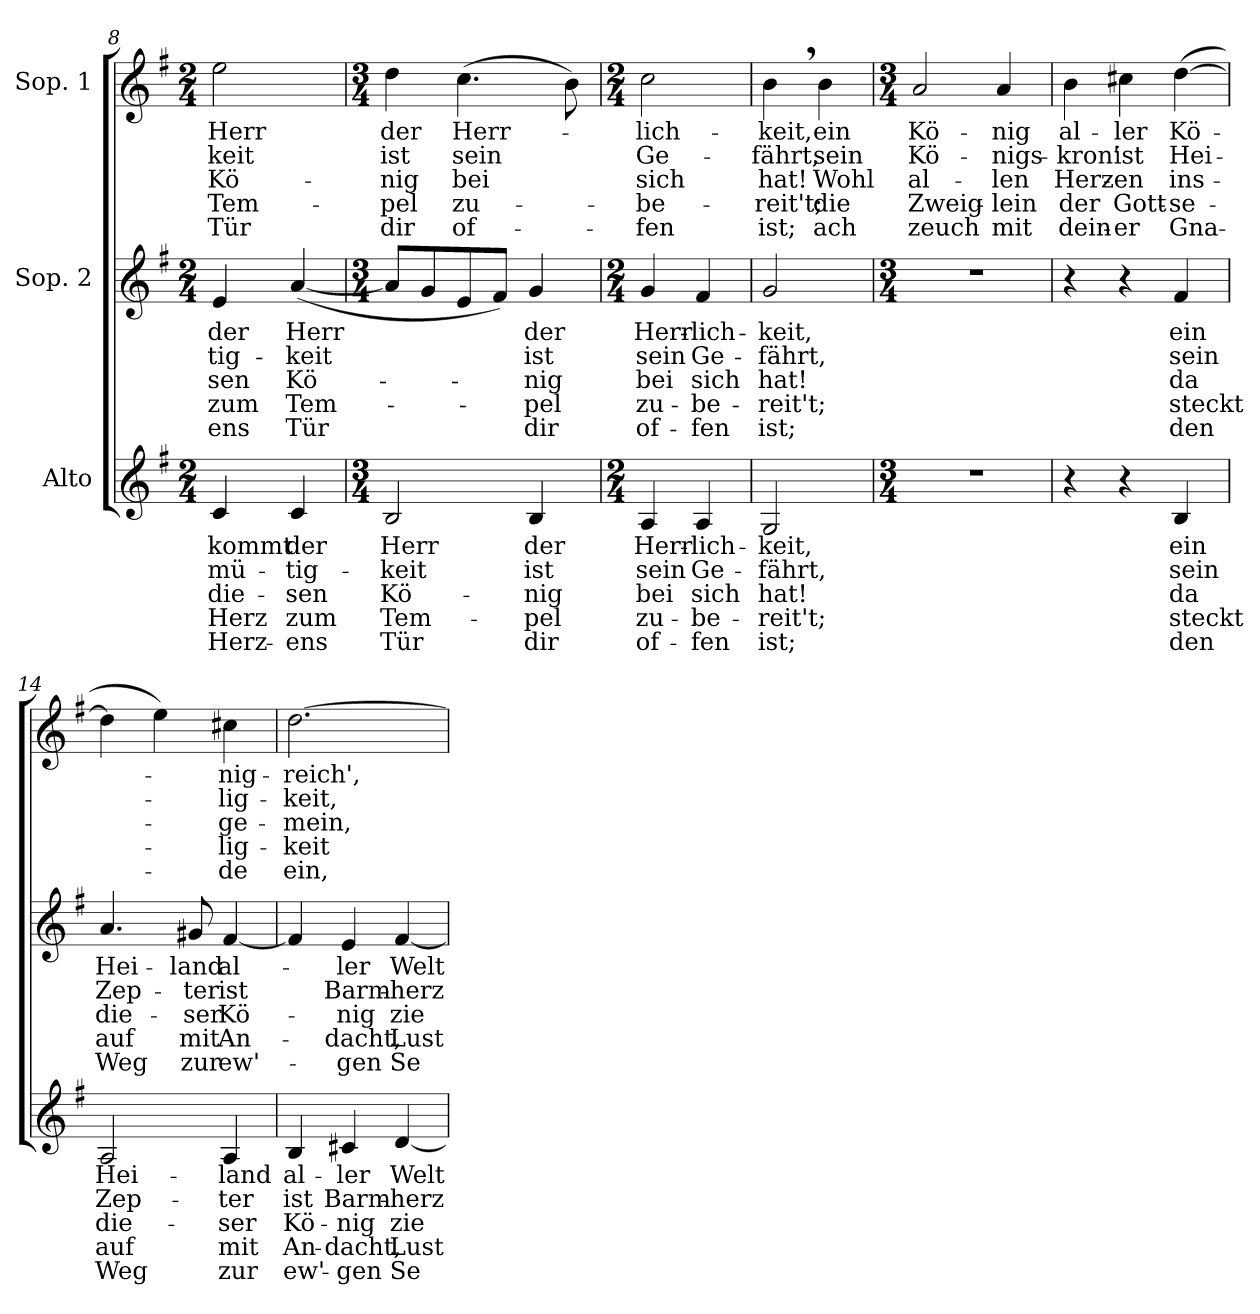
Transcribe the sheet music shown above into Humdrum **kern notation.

**kern	**text	**text	**text	**text	**text	**kern	**text	**text	**text	**text	**text	**kern	**text	**text	**text	**text	**text
*part3	*part3	*part3	*part3	*part3	*part3	*part2	*part2	*part2	*part2	*part2	*part2	*part1	*part1	*part1	*part1	*part1	*part1
*staff3	*staff3	*staff3	*staff3	*staff3	*staff3	*staff2	*staff2	*staff2	*staff2	*staff2	*staff2	*staff1	*staff1	*staff1	*staff1	*staff1	*staff1
*I"Alto	*	*	*	*	*	*I"Sop. 2	*	*	*	*	*	*I"Sop. 1	*	*	*	*	*
*clefG2	*	*	*	*	*	*clefG2	*	*	*	*	*	*clefG2	*	*	*	*	*
*k[f#]	*	*	*	*	*	*k[f#]	*	*	*	*	*	*k[f#]	*	*	*	*	*
*G:	*	*	*	*	*	*G:	*	*	*	*	*	*G:	*	*	*	*	*
*M2/4	*	*	*	*	*	*M2/4	*	*	*	*	*	*M2/4	*	*	*	*	*
=8	=8	=8	=8	=8	=8	=8	=8	=8	=8	=8	=8	=8	=8	=8	=8	=8	=8
!	!LO:LY:b	!LO:LY:b	!LO:LY:b	!LO:LY:b	!LO:LY:b	!	!	!	!	!	!	!	!	!	!	!	!
!	!	!	!	!	!	!	!LO:LY:b	!LO:LY:b	!LO:LY:b	!LO:LY:b	!LO:LY:b	!	!	!	!	!	!
!	!	!	!	!	!	!	!	!	!	!	!	!	!LO:LY:b	!LO:LY:b	!LO:LY:b	!LO:LY:b	!LO:LY:b
4c/	kommt	-mü-	die-	Herz	Herz-	4e/	der	-tig-	-sen	zum	-ens	2ee\	Herr	-keit	Kö-	Tem-	Tür
!	!LO:LY:b	!LO:LY:b	!LO:LY:b	!LO:LY:b	!LO:LY:b	!	!	!	!	!	!	!	!	!	!	!	!
!	!	!	!	!	!	!	!LO:LY:b	!LO:LY:b	!LO:LY:b	!LO:LY:b	!LO:LY:b	!	!	!	!	!	!
4c/	der	-tig-	-sen	zum	-ens	(<[4a/	Herr	-keit	Kö-	Tem-	Tür	.	.	.	.	.	.
=9	=9	=9	=9	=9	=9	=9	=9	=9	=9	=9	=9	=9	=9	=9	=9	=9	=9
*M3/4	*	*	*	*	*	*M3/4	*	*	*	*	*	*M3/4	*	*	*	*	*
!	!LO:LY:b	!LO:LY:b	!LO:LY:b	!LO:LY:b	!LO:LY:b	!	!	!	!	!	!	!	!	!	!	!	!
!	!	!	!	!	!	!	!	!	!	!	!	!	!LO:LY:b	!LO:LY:b	!LO:LY:b	!LO:LY:b	!LO:LY:b
2B/	Herr	-keit	Kö-	Tem-	Tür	8a/L]	.	.	.	.	.	4dd\	der	ist	-nig	-pel	dir
.	.	.	.	.	.	8g/	.	.	.	.	.	.	.	.	.	.	.
!	!	!	!	!	!	!	!	!	!	!	!	!	!LO:LY:b	!LO:LY:b	!LO:LY:b	!LO:LY:b	!LO:LY:b
.	.	.	.	.	.	8e/	.	.	.	.	.	(>4.cc\	Herr-	sein	bei	zu-	of-
.	.	.	.	.	.	8f#/J)	.	.	.	.	.	.	.	.	.	.	.
!	!LO:LY:b	!LO:LY:b	!LO:LY:b	!LO:LY:b	!LO:LY:b	!	!	!	!	!	!	!	!	!	!	!	!
!	!	!	!	!	!	!	!LO:LY:b	!LO:LY:b	!LO:LY:b	!LO:LY:b	!LO:LY:b	!	!	!	!	!	!
4B/	der	ist	-nig	-pel	dir	4g/	der	ist	-nig	-pel	dir	.	.	.	.	.	.
.	.	.	.	.	.	.	.	.	.	.	.	8b\)	.	.	.	.	.
!!LO:PB:g=z
=10	=10	=10	=10	=10	=10	=10	=10	=10	=10	=10	=10	=10	=10	=10	=10	=10	=10
*M2/4	*	*	*	*	*	*M2/4	*	*	*	*	*	*M2/4	*	*	*	*	*
!	!LO:LY:b	!LO:LY:b	!LO:LY:b	!LO:LY:b	!LO:LY:b	!	!	!	!	!	!	!	!	!	!	!	!
!	!	!	!	!	!	!	!LO:LY:b	!LO:LY:b	!LO:LY:b	!LO:LY:b	!LO:LY:b	!	!	!	!	!	!
!	!	!	!	!	!	!	!	!	!	!	!	!	!LO:LY:b	!LO:LY:b	!LO:LY:b	!LO:LY:b	!LO:LY:b
4A/	Herr-	sein	bei	zu-	of-	4g/	Herr-	sein	bei	zu-	of-	2cc\	-lich-	Ge-	sich	-be-	-fen
!	!LO:LY:b	!LO:LY:b	!LO:LY:b	!LO:LY:b	!LO:LY:b	!	!	!	!	!	!	!	!	!	!	!	!
!	!	!	!	!	!	!	!LO:LY:b	!LO:LY:b	!LO:LY:b	!LO:LY:b	!LO:LY:b	!	!	!	!	!	!
4A/	-lich-	Ge-	sich	-be-	-fen	4f#/	-lich-	Ge-	sich	-be-	-fen	.	.	.	.	.	.
=11	=11	=11	=11	=11	=11	=11	=11	=11	=11	=11	=11	=11	=11	=11	=11	=11	=11
!	!LO:LY:b	!LO:LY:b	!LO:LY:b	!LO:LY:b	!LO:LY:b	!	!	!	!	!	!	!	!	!	!	!	!
!	!	!	!	!	!	!	!LO:LY:b	!LO:LY:b	!LO:LY:b	!LO:LY:b	!LO:LY:b	!	!	!	!	!	!
!	!	!	!	!	!	!	!	!	!	!	!	!	!LO:LY:b	!LO:LY:b	!LO:LY:b	!LO:LY:b	!LO:LY:b
2G/	-keit,	-fährt,	hat!	-reit't;	ist;	2g/	-keit,	-fährt,	hat!	-reit't;	ist;	4b,>\	-keit,	-fährt,	hat!	-reit't;	ist;
!	!	!	!	!	!	!	!	!	!	!	!	!	!LO:LY:b	!LO:LY:b	!LO:LY:b	!LO:LY:b	!LO:LY:b
.	.	.	.	.	.	.	.	.	.	.	.	4b\	ein	sein	Wohl	die	ach
=12	=12	=12	=12	=12	=12	=12	=12	=12	=12	=12	=12	=12	=12	=12	=12	=12	=12
*M3/4	*	*	*	*	*	*M3/4	*	*	*	*	*	*M3/4	*	*	*	*	*
!	!	!	!	!	!	!	!	!	!	!	!	!	!LO:LY:b	!LO:LY:b	!LO:LY:b	!LO:LY:b	!LO:LY:b
2.r	.	.	.	.	.	2.r	.	.	.	.	.	2a/	Kö-	Kö-	al-	Zweig-	zeuch
!	!	!	!	!	!	!	!	!	!	!	!	!	!LO:LY:b	!LO:LY:b	!LO:LY:b	!LO:LY:b	!LO:LY:b
.	.	.	.	.	.	.	.	.	.	.	.	4a/	-nig	-nigs-	-len	-lein	mit
=13	=13	=13	=13	=13	=13	=13	=13	=13	=13	=13	=13	=13	=13	=13	=13	=13	=13
!	!	!	!	!	!	!	!	!	!	!	!	!	!LO:LY:b	!LO:LY:b	!LO:LY:b	!LO:LY:b	!LO:LY:b
4r	.	.	.	.	.	4r	.	.	.	.	.	4b\	al-	-kron'	Herz-	der	dein-
!	!	!	!	!	!	!	!	!	!	!	!	!	!LO:LY:b	!LO:LY:b	!LO:LY:b	!LO:LY:b	!LO:LY:b
4r	.	.	.	.	.	4r	.	.	.	.	.	4cc#X\	-ler	ist	-en	Gott-	-er
!	!LO:LY:b	!LO:LY:b	!LO:LY:b	!LO:LY:b	!LO:LY:b	!	!	!	!	!	!	!	!	!	!	!	!
!	!	!	!	!	!	!	!LO:LY:b	!LO:LY:b	!LO:LY:b	!LO:LY:b	!LO:LY:b	!	!	!	!	!	!
!	!	!	!	!	!	!	!	!	!	!	!	!	!LO:LY:b	!LO:LY:b	!LO:LY:b	!LO:LY:b	!LO:LY:b
4B/	ein	sein	da	steckt	den	4f#/	ein	sein	da	steckt	den	(>[4dd\	Kö-	Hei-	ins-	-se-	Gna-
=14	=14	=14	=14	=14	=14	=14	=14	=14	=14	=14	=14	=14	=14	=14	=14	=14	=14
!	!LO:LY:b	!LO:LY:b	!LO:LY:b	!LO:LY:b	!LO:LY:b	!	!	!	!	!	!	!	!	!	!	!	!
!	!	!	!	!	!	!	!LO:LY:b	!LO:LY:b	!LO:LY:b	!LO:LY:b	!LO:LY:b	!	!	!	!	!	!
2A/	Hei-	Zep-	die-	auf	Weg	4.a/	Hei-	Zep-	die-	auf	Weg	4dd\]	.	.	.	.	.
.	.	.	.	.	.	.	.	.	.	.	.	4ee\)	.	.	.	.	.
!	!	!	!	!	!	!	!LO:LY:b	!LO:LY:b	!LO:LY:b	!LO:LY:b	!LO:LY:b	!	!	!	!	!	!
.	.	.	.	.	.	8g#X/	-land	-ter	-ser	mit	zur	.	.	.	.	.	.
!	!LO:LY:b	!LO:LY:b	!LO:LY:b	!LO:LY:b	!LO:LY:b	!	!	!	!	!	!	!	!	!	!	!	!
!	!	!	!	!	!	!	!LO:LY:b	!LO:LY:b	!LO:LY:b	!LO:LY:b	!LO:LY:b	!	!	!	!	!	!
!	!	!	!	!	!	!	!	!	!	!	!	!	!LO:LY:b	!LO:LY:b	!LO:LY:b	!LO:LY:b	!LO:LY:b
4A/	-land	-ter	-ser	mit	zur	[4f#/	al-	ist	Kö-	An-	ew'-	4cc#X\	-nig-	-lig-	-ge-	-lig-	-de
!!LO:LB:g=z
=15	=15	=15	=15	=15	=15	=15	=15	=15	=15	=15	=15	=15	=15	=15	=15	=15	=15
!	!LO:LY:b	!LO:LY:b	!LO:LY:b	!LO:LY:b	!LO:LY:b	!	!	!	!	!	!	!	!	!	!	!	!
!	!	!	!	!	!	!	!	!	!	!	!	!	!LO:LY:b	!LO:LY:b	!LO:LY:b	!LO:LY:b	!LO:LY:b
4B/	al-	ist	Kö-	An-	ew'-	4f#/]	.	.	.	.	.	[2.dd\	-reich',	-keit,	-mein,	-keit	ein,
!	!LO:LY:b	!LO:LY:b	!LO:LY:b	!LO:LY:b	!LO:LY:b	!	!	!	!	!	!	!	!	!	!	!	!
!	!	!	!	!	!	!	!LO:LY:b	!LO:LY:b	!LO:LY:b	!LO:LY:b	!LO:LY:b	!	!	!	!	!	!
4c#X/	-ler	Barm-	-nig	-dacht,	-gen	4e/	-ler	Barm-	-nig	-dacht,	-gen	.	.	.	.	.	.
!	!LO:LY:b	!LO:LY:b	!LO:LY:b	!LO:LY:b	!LO:LY:b	!	!	!	!	!	!	!	!	!	!	!	!
!	!	!	!	!	!	!	!LO:LY:b	!LO:LY:b	!LO:LY:b	!LO:LY:b	!LO:LY:b	!	!	!	!	!	!
[4d/	Welt	-herz-	zie-	Lust	Se-	[4f#/	Welt	-herz-	zie-	Lust	Se-	.	.	.	.	.	.
=	=	=	=	=	=	=	=	=	=	=	=	=	=	=	=	=	=
*-	*-	*-	*-	*-	*-	*-	*-	*-	*-	*-	*-	*-	*-	*-	*-	*-	*-
